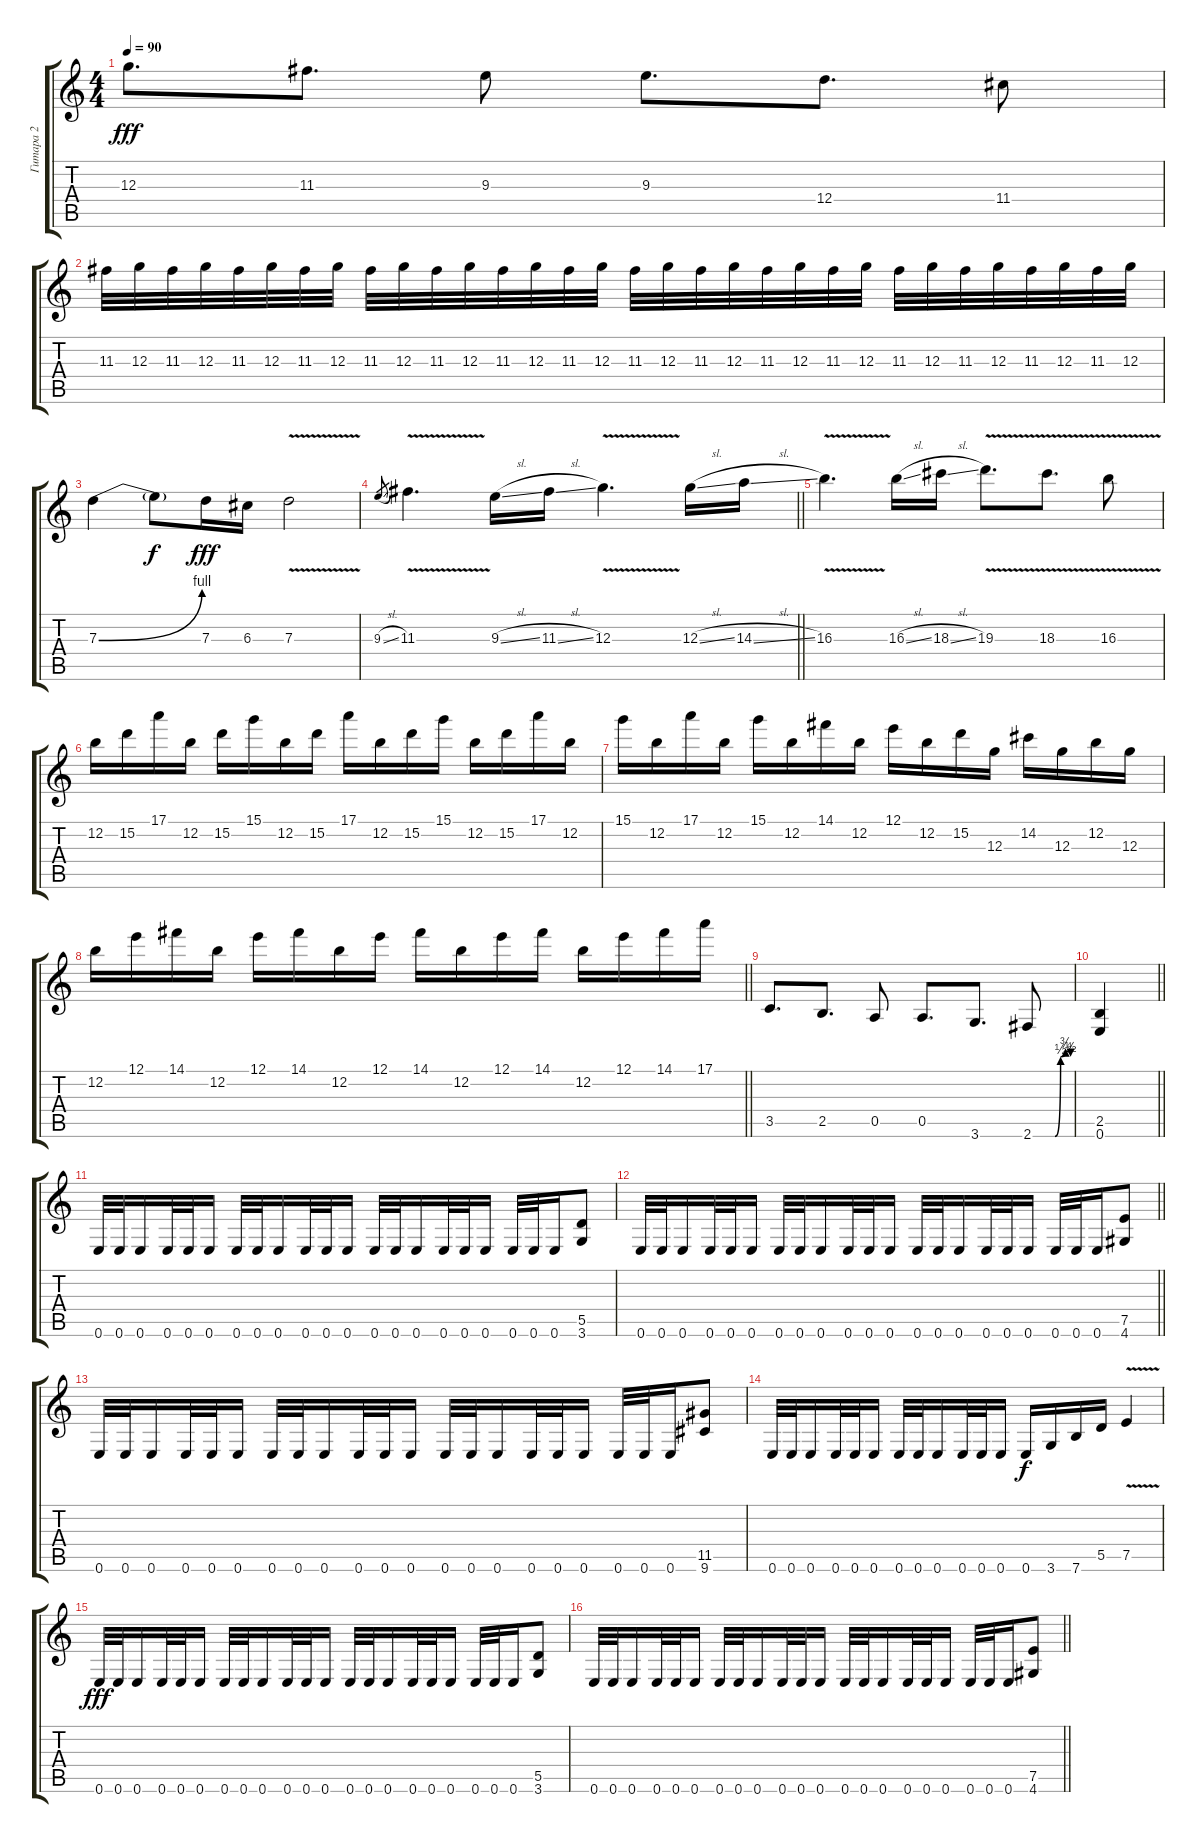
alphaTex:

\track ("Гитара 2" "Гитара 2") {instrument distortionguitar}
\staff {score tabs}
\tuning (E4 B3 G3 D3 A2 E2) {hide}
\ts (4 4)
\tempo 90
\clef g2
\ks c
12.3.8{d dy fff} 11.3.8{d} 9.3.8 9.3.8{d} 12.4.8{d} 11.4.8 |
11.3.32 12.3.32 11.3.32 12.3.32 11.3.32 12.3.32 11.3.32 12.3.32 11.3.32 12.3.32 11.3.32 12.3.32 11.3.32 12.3.32 11.3.32 12.3.32 11.3.32 12.3.32 11.3.32 12.3.32 11.3.32 12.3.32 11.3.32 12.3.32 11.3.32 12.3.32 11.3.32 12.3.32 11.3.32 12.3.32 11.3.32 12.3.32 |
7.3{be (bend 0 0 60 4)}.4 7.3{t}.8{dy f} 7.3.16{dy fff} 6.3.16 7.3{v}.2 |
\barLineRight lightlight
9.3{sl}.8{gr} 11.3{v}.4{d} 9.3{sl}.16 11.3{sl}.16 12.3{v}.4{d} 12.3{sl}.16 14.3{sl}.16 |
16.3{v}.4{d} 16.3{sl}.16 18.3{sl}.16 19.3{v}.8{d} 18.3{v}.8{d} 16.3{v}.8 |
12.2.16 15.2.16 17.1.16 12.2.16 15.2.16 15.1.16 12.2.16 15.2.16 17.1.16 12.2.16 15.2.16 15.1.16 12.2.16 15.2.16 17.1.16 12.2.16 |
15.1.16 12.2.16 17.1.16 12.2.16 15.1.16 12.2.16 14.1.16 12.2.16 12.1.16 12.2.16 15.2.16 12.3.16 14.2.16 12.3.16 12.2.16 12.3.16 |
\barLineRight lightlight
12.2.16 12.1.16 14.1.16 12.2.16 12.1.16 14.1.16 12.2.16 12.1.16 14.1.16 12.2.16 12.1.16 14.1.16 12.2.16 12.1.16 14.1.16 17.1.16 |
3.5.8{d} 2.5.8{d} 0.5.8 0.5.8{d} 3.6.8{d} 2.6{be (custom 0 0 35 0 44 2 52 3 54 3 60 2)}.8 |
\barLineRight lightlight
(2.5 0.6).4 |
\section ("" "")
0.6.32 0.6.32 0.6.16 0.6.32 0.6.32 0.6.16 0.6.32 0.6.32 0.6.16 0.6.32 0.6.32 0.6.16 0.6.32 0.6.32 0.6.16 0.6.32 0.6.32 0.6.16 0.6.32 0.6.32 0.6.16 (5.5 3.6).8 |
\barLineRight lightlight
0.6.32 0.6.32 0.6.16 0.6.32 0.6.32 0.6.16 0.6.32 0.6.32 0.6.16 0.6.32 0.6.32 0.6.16 0.6.32 0.6.32 0.6.16 0.6.32 0.6.32 0.6.16 0.6.32 0.6.32 0.6.16 (7.5 4.6).8 |
0.6.32 0.6.32 0.6.16 0.6.32 0.6.32 0.6.16 0.6.32 0.6.32 0.6.16 0.6.32 0.6.32 0.6.16 0.6.32 0.6.32 0.6.16 0.6.32 0.6.32 0.6.16 0.6.32 0.6.32 0.6.16 (11.5 9.6).8 |
0.6.32 0.6.32 0.6.16 0.6.32 0.6.32 0.6.16 0.6.32 0.6.32 0.6.16 0.6.32 0.6.32 0.6.16 0.6.16{dy f} 3.6.16 7.6.16 5.5.16 7.5{v}.4 |
0.6.32{dy fff} 0.6.32 0.6.16 0.6.32 0.6.32 0.6.16 0.6.32 0.6.32 0.6.16 0.6.32 0.6.32 0.6.16 0.6.32 0.6.32 0.6.16 0.6.32 0.6.32 0.6.16 0.6.32 0.6.32 0.6.16 (5.5 3.6).8 |
\barLineRight lightlight
0.6.32 0.6.32 0.6.16 0.6.32 0.6.32 0.6.16 0.6.32 0.6.32 0.6.16 0.6.32 0.6.32 0.6.16 0.6.32 0.6.32 0.6.16 0.6.32 0.6.32 0.6.16 0.6.32 0.6.32 0.6.16 (7.5 4.6).8
